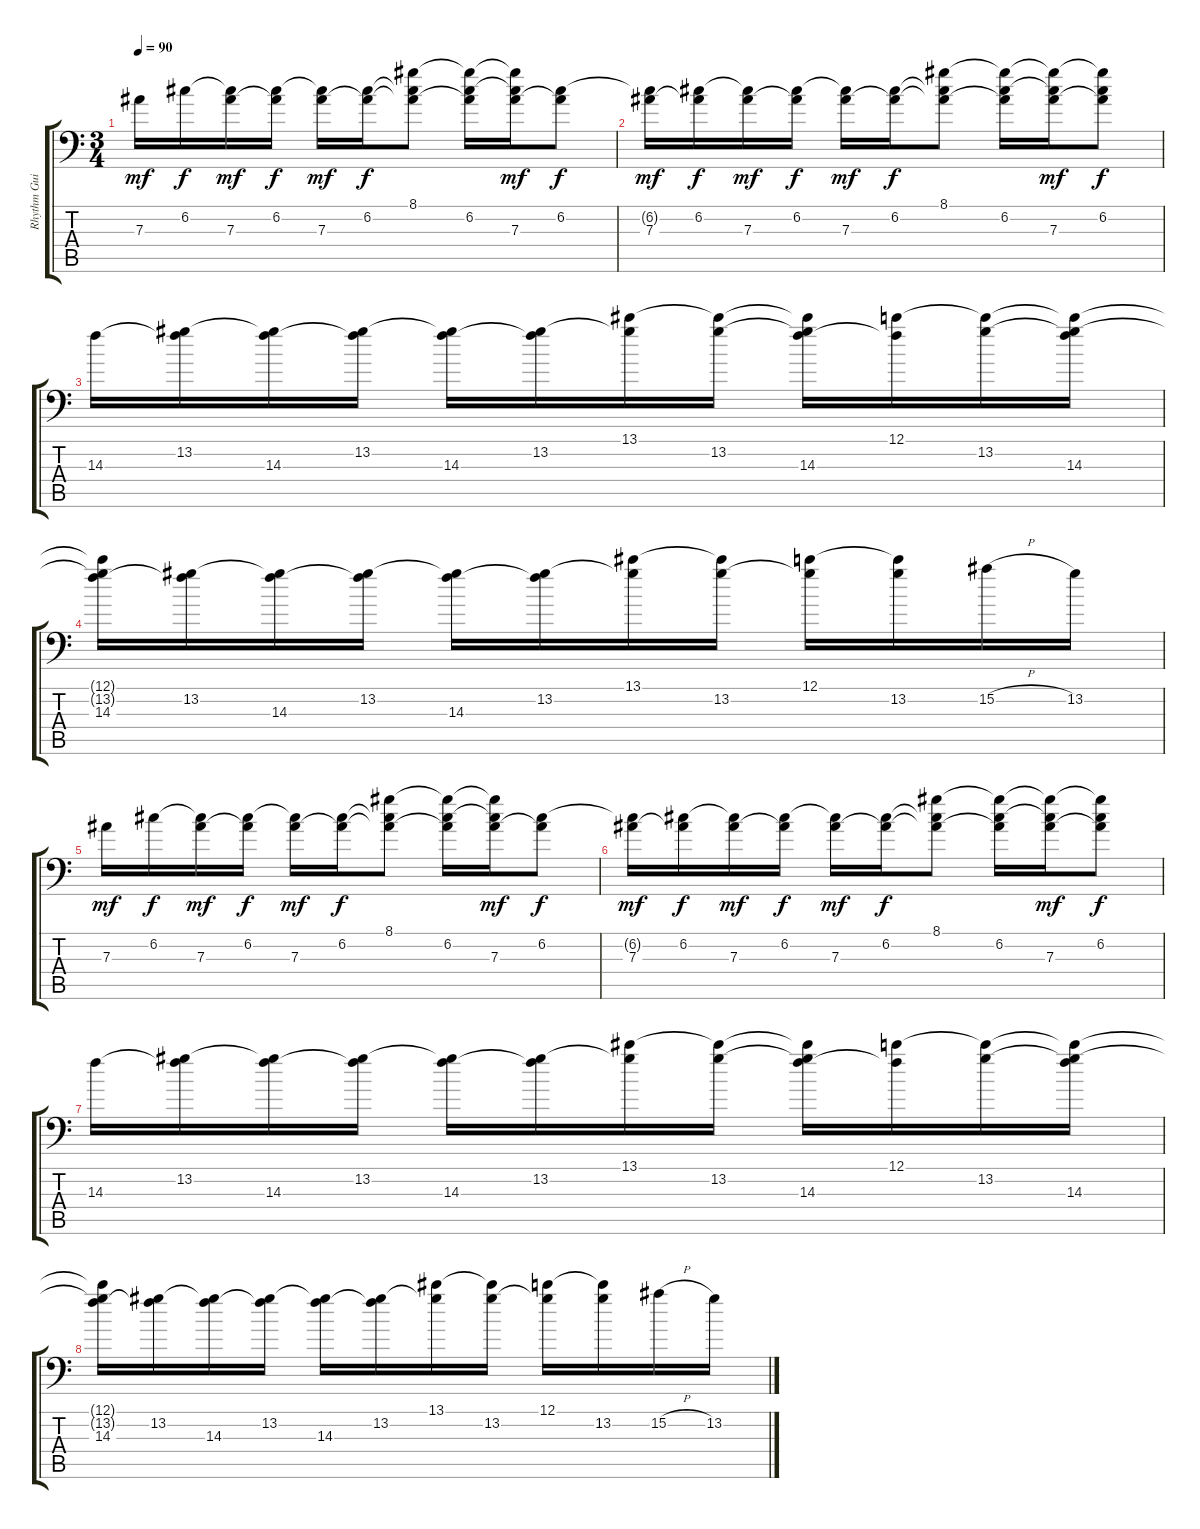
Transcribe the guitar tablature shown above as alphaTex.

\track ("Rhythm Guitar 2" "Rhythm Gui") {instrument distortionguitar}
\staff {score tabs}
\tuning (C4 G3 Eb3 Bb2 F2 Bb1) {hide}
\ts (3 4)
\tempo 90
\clef f4
\ks c
7.3.16{dy mf} 6.2.16{dy f} (6.2{t} 7.3).16{dy mf} (6.2 7.3{t}).16{dy f} (6.2{t} 7.3).16{dy mf} (6.2 7.3{t}).16{dy f} (8.1 6.2{t} 7.3{t}).8 (8.1{t} 6.2 7.3{t}).16 (8.1{t} 6.2{t} 7.3).16{dy mf} (6.2 7.3{t}).8{dy f} |
(6.2{t} 7.3).16{dy mf} (6.2 7.3{t}).16{dy f} (6.2{t} 7.3).16{dy mf} (6.2 7.3{t}).16{dy f} (6.2{t} 7.3).16{dy mf} (6.2 7.3{t}).16{dy f} (8.1 6.2{t} 7.3{t}).8 (8.1{t} 6.2 7.3{t}).16 (8.1{t} 6.2{t} 7.3).16{dy mf} (8.1{t} 6.2 7.3{t}).8{dy f} |
14.3.16 (13.2 14.3{t}).16 (13.2{t} 14.3).16 (13.2 14.3{t}).16 (13.2{t} 14.3).16 (13.2 14.3{t}).16 (13.1 13.2{t}).16 (13.1{t} 13.2).16 (13.1{t} 13.2{t} 14.3).16 (12.1 14.3{t}).16 (12.1{t} 13.2).16 (12.1{t} 13.2{t} 14.3).16 |
(12.1{t} 13.2{t} 14.3).16 (13.2 14.3{t}).16 (13.2{t} 14.3).16 (13.2 14.3{t}).16 (13.2{t} 14.3).16 (13.2 14.3{t}).16 (13.1 13.2{t}).16 (13.1{t} 13.2).16 (12.1 13.2{t}).16 (12.1{t} 13.2).16 15.2{h}.16 13.2.16 |
7.3.16{dy mf} 6.2.16{dy f} (6.2{t} 7.3).16{dy mf} (6.2 7.3{t}).16{dy f} (6.2{t} 7.3).16{dy mf} (6.2 7.3{t}).16{dy f} (8.1 6.2{t} 7.3{t}).8 (8.1{t} 6.2 7.3{t}).16 (8.1{t} 6.2{t} 7.3).16{dy mf} (6.2 7.3{t}).8{dy f} |
(6.2{t} 7.3).16{dy mf} (6.2 7.3{t}).16{dy f} (6.2{t} 7.3).16{dy mf} (6.2 7.3{t}).16{dy f} (6.2{t} 7.3).16{dy mf} (6.2 7.3{t}).16{dy f} (8.1 6.2{t} 7.3{t}).8 (8.1{t} 6.2 7.3{t}).16 (8.1{t} 6.2{t} 7.3).16{dy mf} (8.1{t} 6.2 7.3{t}).8{dy f} |
14.3.16 (13.2 14.3{t}).16 (13.2{t} 14.3).16 (13.2 14.3{t}).16 (13.2{t} 14.3).16 (13.2 14.3{t}).16 (13.1 13.2{t}).16 (13.1{t} 13.2).16 (13.1{t} 13.2{t} 14.3).16 (12.1 14.3{t}).16 (12.1{t} 13.2).16 (12.1{t} 13.2{t} 14.3).16 |
(12.1{t} 13.2{t} 14.3).16 (13.2 14.3{t}).16 (13.2{t} 14.3).16 (13.2 14.3{t}).16 (13.2{t} 14.3).16 (13.2 14.3{t}).16 (13.1 13.2{t}).16 (13.1{t} 13.2).16 (12.1 13.2{t}).16 (12.1{t} 13.2).16 15.2{h}.16 13.2.16
